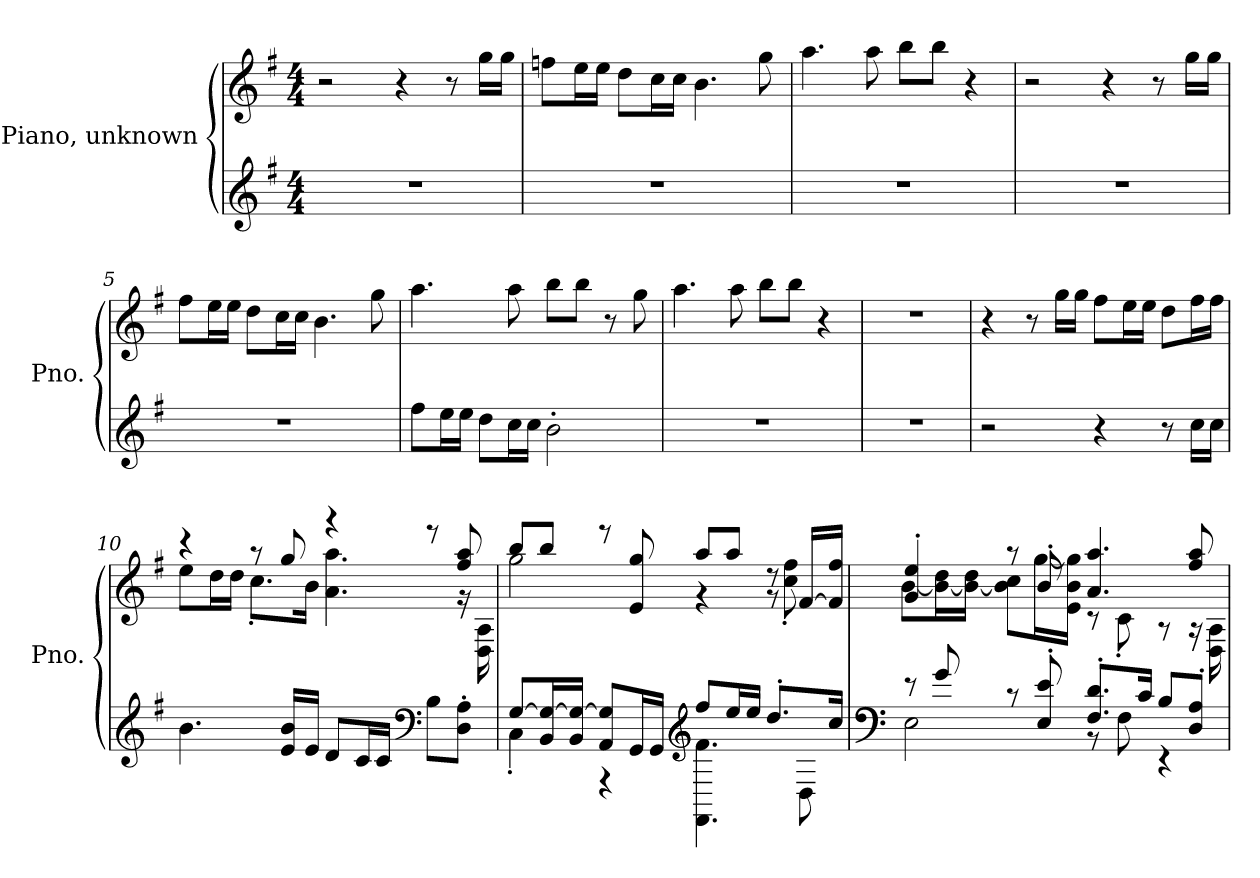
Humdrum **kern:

**kern	**kern
*part1	*part1
*staff2	*staff1
*I"Piano, unknown	*
*I'Pno.	*
*clefG2	*clefG2
*k[f#]	*k[f#]
*M4/4	*M4/4
*MM120	*MM120
=1	=1
1r	2r
.	4r
.	8r
.	16gg\LL
.	16gg\JJ
=2	=2
1r	8ffn\L
.	16ee\L
.	16ee\JJ
.	8dd\L
.	16cc\L
.	16cc\JJ
.	4.b\
.	8gg\
=3	=3
1r	4.aa\
.	8aa\
.	8bb\L
.	8bb\J
.	4r
=4	=4
1r	2r
.	4r
.	8r
.	16gg\LL
.	16gg\JJ
=5	=5
1r	8ff#\L
.	16ee\L
.	16ee\JJ
.	8dd\L
.	16cc\L
.	16cc\JJ
.	4.b\
.	8gg\
!!LO:LB:g=z
=6	=6
8ff#\L	4.aa\
16ee\L	.
16ee\JJ	.
8dd\L	.
16cc\L	8aa\
16cc\JJ	.
2b'\	8bb\L
.	8bb\J
.	8r
.	8gg\
=7	=7
1r	4.aa\
.	8aa\
.	8bb\L
.	8bb\J
.	4r
=8	=8
1r	1r
=9	=9
2r	4r
.	8r
.	16gg\LL
.	16gg\JJ
4r	8ff#\L
.	16ee\L
.	16ee\JJ
8r	8dd\L
16cc\LL	16ff#\L
16cc\JJ	16ff#\JJ
!!LO:LB:g=z
=10	=10
*	*^
4.b\	4r	8ee\L
.	.	16dd\L
.	.	16dd\JJ
.	8r	8.cc'\L
16e/ 16b/LL	8gg/	.
16e/JJ	.	16b\Jk
8d/L	4r	4.a\ 4.aa\
16c/L	.	.
16c/JJ	.	.
*clefF4	*	*
8B\L	8r	.
8D\' 8A\'J	8ff#/ 8aa/	16r
.	.	16D\ 16A\
=11	=11	=11
*^	*	*
[8G/L	4C'\	8bb/L	2gg\
16BB/ 16G/_L	.	8bb/J	.
16BB/ 16G/_JJ	.	.	.
8AA/ 8G/]L	4r	8r	.
16GG/L	.	8e/ 8gg/	.
16GG/JJ	.	.	.
*clefG2	*	*	*
8ff#/L	4.FF#\ 4.f#\	8aa/L	4r
16ee/L	.	8aa/J	.
16ee/JJ	.	.	.
8.dd'/L	.	8r	8r
.	8D\	[16f#/LL	8cc\' 8ff#\'
16cc/Jk	.	16f#/] 16ff#/JJ	.
!!LO:LB:g=z	!!
=12	=12	=12	=12
*clefF4	*	*	*
8r	2E\	4g/' 4ee/'	[8b\L
8g/	.	.	16b\_ 16dd\L
.	.	.	16b\_ 16dd\JJ
8r	.	8r	8b\] 8cc\L
8E/' 8e/'	.	8b'/	[16gg\L
.	.	.	16e\ 16b\ 16gg\]JJ
8.F#/' 8.d/'L	8r	4.a/ 4.aa/	8r
.	8F#\	.	8c'\
16c/Jk	.	.	.
8B/L	4r	.	8r
8D/' 8A/'J	.	8ff#/ 8aa/	16r
.	.	.	16D\ 16A\
*v	*v	*	*
*	*v	*v
=	=
*-	*-
